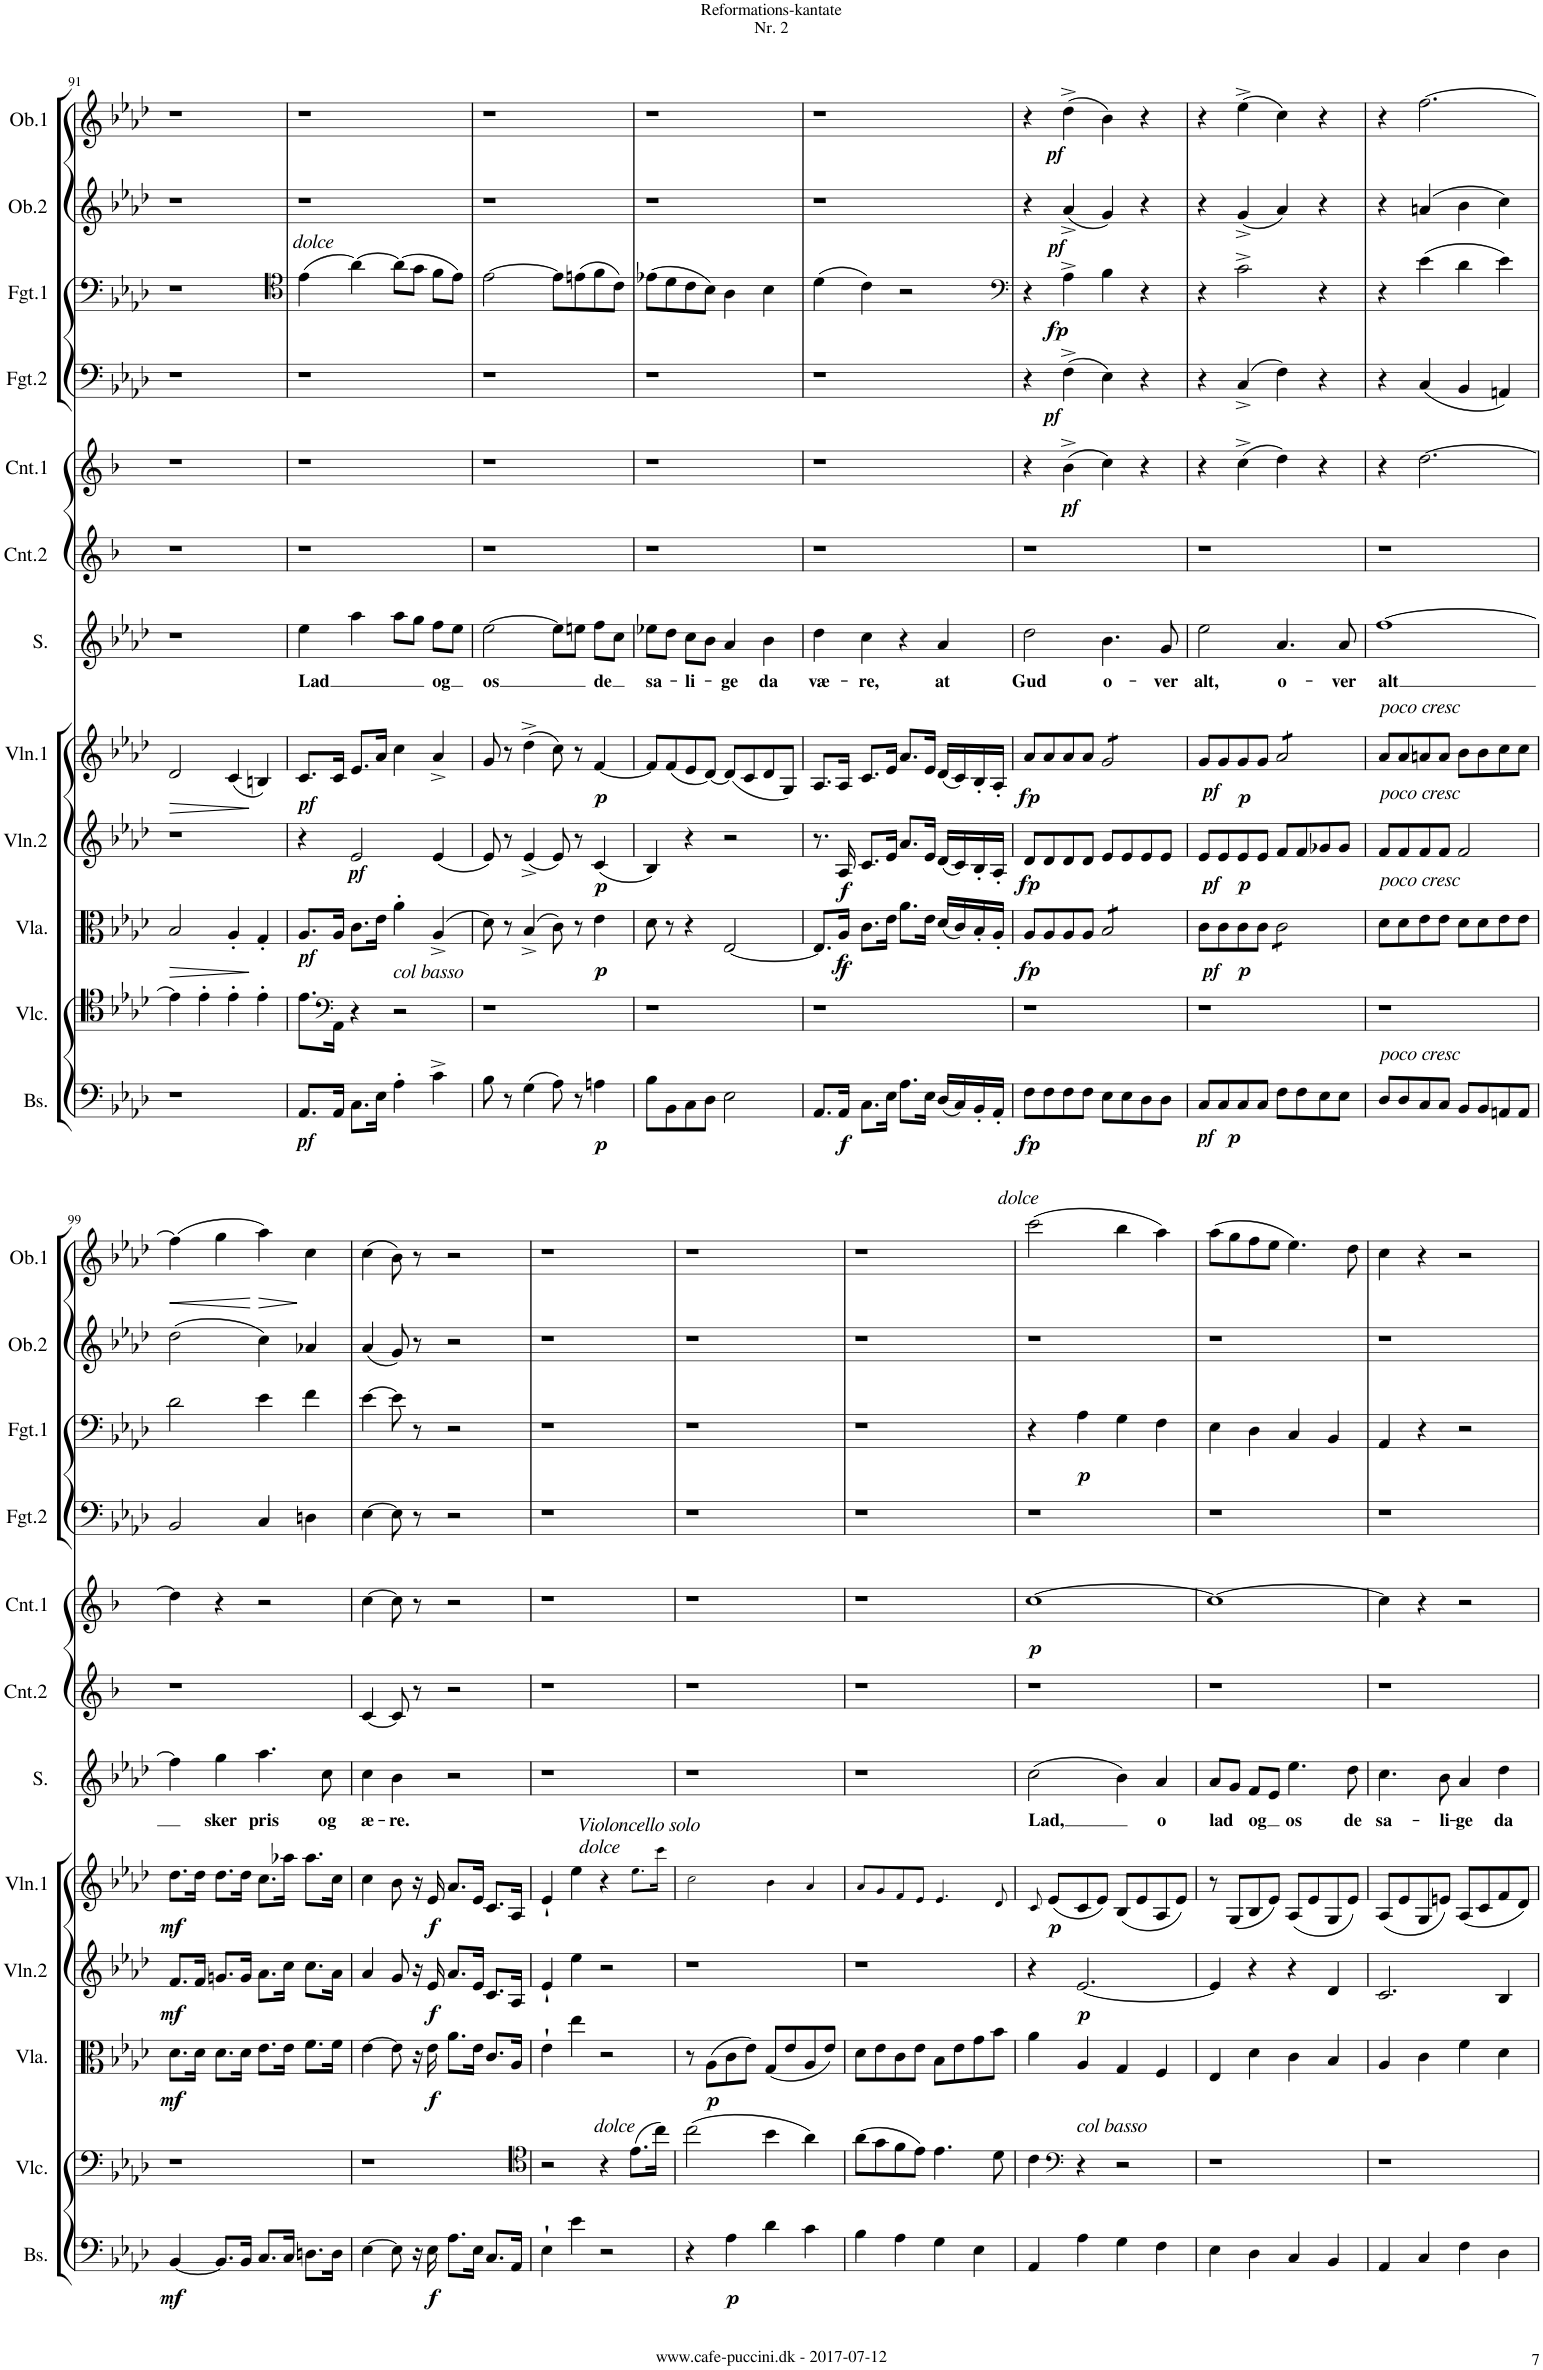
**kern	**dynam	**kern	**kern	**dynam	**kern	**dynam	**kern	**dynam	**kern	**kern	**kern	**text	**kern	**kern	**dynam	**kern	**kern	**dynam	**kern	**kern	**dynam
*part13	*part13	*part12	*part11	*part11	*part10	*part10	*part9	*part9	*part8	*part8	*part7	*part7	*part6	*part5	*part5	*part4	*part3	*part3	*part2	*part1	*part1
*staff14	*staff14	*staff13	*staff12	*staff12	*staff11	*staff11	*staff10	*staff10	*staff9	*staff8	*staff7	*staff7	*staff6	*staff5	*staff5	*staff4	*staff3	*staff3	*staff2	*staff1	*staff1
*I"Basso	*	*I"Violoncello	*I"Viola	*	*I"Violino 2	*	*I"Violino 1	*	*I"Piano	*	*I"Soprano	*	*I"Corno 2 (Eb)	*I"Corno 1 (Eb)	*	*I"Fagotto 2	*I"Fagotto 1	*	*I"Oboe 2	*I"Oboe 1	*
*I'Bs.	*	*I'Vlc.	*I'Vla.	*	*I'Vln.2	*	*I'Vln.1	*	*I'Pno.	*	*I'S.	*	*	*	*	*I'Fgt.2	*I'Fgt.1	*	*I'Ob.2	*I'Ob.1	*
!!LO:PB:g=z
*clefF4	*	*clefC4	*clefC3	*	*clefG2	*	*clefG2	*	*clefF4	*clefG2	*clefG2	*	*clefG2	*clefG2	*	*clefF4	*clefF4	*	*clefG2	*clefG2	*
*Trd7c12	*	*	*	*	*	*	*	*	*	*	*	*	*Trd-2c-3	*Trd-2c-3	*	*	*	*	*	*	*
*k[b-e-a-d-]	*	*k[b-e-a-d-]	*k[b-e-a-d-]	*	*k[b-e-a-d-]	*	*k[b-e-a-d-]	*	*k[b-e-a-d-]	*k[b-e-a-d-]	*k[b-e-a-d-]	*	*k[b-]	*k[b-]	*	*k[b-e-a-d-]	*k[b-e-a-d-]	*	*k[b-e-a-d-]	*k[b-e-a-d-]	*
*A-:	*	*A-:	*A-:	*	*A-:	*	*A-:	*	*A-:	*A-:	*A-:	*	*F:	*F:	*	*A-:	*A-:	*	*A-:	*A-:	*
*M4/4	*	*M4/4	*M4/4	*	*M4/4	*	*M4/4	*	*M4/4	*M4/4	*M4/4	*	*M4/4	*M4/4	*	*M4/4	*M4/4	*	*M4/4	*M4/4	*
*met(c)	*	*met(c)	*met(c)	*	*met(c)	*	*met(c)	*	*met(c)	*met(c)	*met(c)	*	*met(c)	*met(c)	*	*met(c)	*met(c)	*	*met(c)	*met(c)	*
=91	=91	=91	=91	=91	=91	=91	=91	=91	=91	=91	=91	=91	=91	=91	=91	=91	=91	=91	=91	=91	=91
!	!	!	!	!LO:HP:b	!	!	!	!LO:HP:b	!	!	!	!	!	!	!	!	!	!	!	!	!
1r	.	4e-\]	2B-/	>	1r	.	2d-/	>	2B- 2d-	4e-]	1r	.	1r	1r	.	1r	1r	.	1r	1r	.
.	.	4e-'\	.	.	.	.	.	.	.	4e-	.	.	.	.	.	.	.	.	.	.	.
.	.	4e-'\	4A-'/	.	.	.	(4c/	.	4A- 4c	4e-	.	.	.	.	.	.	.	.	.	.	.
.	.	4e-'\	4G'/	]	.	.	4Bn/)	]	4G 4Bn	4e-	.	.	.	.	.	.	.	.	.	.	.
=92	=92	=92	=92	=92	=92	=92	=92	=92	=92	=92	=92	=92	=92	=92	=92	=92	=92	=92	=92	=92	=92
*	*	*	*	*	*	*	*	*	*	*	*	*	*	*	*	*	*clefC4	*	*	*	*
!	!	!	!	!	!	!	!	!	!	!	!	!	!	!	!	!	!LO:TX:a:i:t=dolce	!	!	!	!
!	!	!	!	!	!	!	!LO:TX:b:Bi:t=pf	!	!	!	!	!	!	!	!	!	!	!	!	!	!
!	!	!	!LO:TX:b:Bi:t=pf	!	!	!	!	!	!	!	!	!	!	!	!	!	!	!	!	!	!
!LO:TX:b:Bi:t=pf	!	!	!	!	!	!	!	!	!	!	!	!	!	!	!	!	!	!	!	!	!
!	!	!	!	!	!	!	!	!	!	!	!	!LO:LY:b	!	!	!	!	!	!	!	!	!
8.AA-/L	.	8.e-\L	8.A-/L	.	4r	.	8.c/L	.	8.A- 8.cL	4e-	4ee-\	Lad	1r	1r	.	1r	(4e-\	.	1r	1r	.
*	*	*clefF4	*	*	*	*	*	*	*	*	*	*	*	*	*	*	*	*	*	*	*
16AA-/Jk	.	16AA-\Jk	16A-/Jk	.	.	.	16c/Jk	.	16AA-Jk	.	.	.	.	.	.	.	.	.	.	.	.
!	!	!	!	!	!LO:TX:b:Bi:t=pf	!	!	!	!	!	!	!	!	!	!	!	!	!	!	!	!
8.C\L	.	4r	8.c\L	.	2e-/	.	8.e-/L	.	8.CL	4a-	4aa-\	.	.	.	.	.	[4a-\)	.	.	.	.
16E-\Jk	.	.	16e-\Jk	.	.	.	16a-/Jk	.	16E-Jk	.	.	.	.	.	.	.	.	.	.	.	.
!	!	!LO:TX:a:i:t=col basso	!	!	!	!	!	!	!	!	!	!	!	!	!	!	!	!	!	!	!
4A-'\	.	2r	4a-'\	.	.	.	4cc\	.	8A-	8c 8a-L	8aa-\L	.	.	.	.	.	(8a-\L]	.	.	.	.
.	.	.	.	.	.	.	.	.	8r	8g	8gg\J	.	.	.	.	.	8g\J	.	.	.	.
!	!	!	!	!	!	!	!	!	!	!	!	!LO:LY:b	!	!	!	!	!	!	!	!	!
4c^\	.	.	(4A-^/	.	(4e-/	.	4a-^/	.	4C 4A-	8f	8ff\L	og	.	.	.	.	8f\L	.	.	.	.
.	.	.	.	.	.	.	.	.	.	8e-J	8ee-\J	.	.	.	.	.	8e-\J)	.	.	.	.
=93	=93	=93	=93	=93	=93	=93	=93	=93	=93	=93	=93	=93	=93	=93	=93	=93	=93	=93	=93	=93	=93
*	*	*	*	*	*	*	*	*	*	*^	*	*	*	*	*	*	*	*	*	*	*
!	!	!	!	!	!	!	!	!	!	!	!	!	!LO:LY:b	!	!	!	!	!	!	!	!	!
8B-\	.	1r	8d-\)	.	8e-/)	.	8g/	.	8BB- 8G	2e-	4ryy	[2ee-\	os	1r	1r	.	1r	[2e-\	.	1r	1r	.
8r	.	.	8r	.	8r	.	8r	.	8r	.	.	.	.	.	.	.	.	.	.	.	.	.
(4G\	.	.	(4B-^/	.	(4e-^/	.	(4dd-^\	.	4GG	.	4d-	.	.	.	.	.	.	.	.	.	.	.
8A-\)	.	.	8c\)	.	8e-/)	.	8cc\)	.	8AA-	8e-L	8c	8ee-\L]	.	.	.	.	.	8e-\L]	.	.	.	.
8r	.	.	8r	.	8r	.	8r	.	8r	8en	4.ryy	8een\J	.	.	.	.	.	(8en\	.	.	.	.
!	!LO:DY:b	!	!	!LO:DY:b	!	!LO:DY:b	!	!LO:DY:b	!	!	!	!	!LO:LY:b	!	!	!	!	!	!	!	!	!
4An\	p	.	4e-\	p	(4c/	p	[4f/	p	4AAn 4F	8f	.	8ff\L	de	.	.	.	.	8f\	.	.	.	.
.	.	.	.	.	.	.	.	.	.	8cJ	.	8cc\J	.	.	.	.	.	8c\J)	.	.	.	.
=94	=94	=94	=94	=94	=94	=94	=94	=94	=94	=94	=94	=94	=94	=94	=94	=94	=94	=94	=94	=94	=94	=94
!	!	!	!	!	!	!	!	!	!	!	!	!	!LO:LY:b	!	!	!	!	!	!	!	!	!
8B-\L	.	1r	8d-\	.	4B-/)	.	8f/L]	.	8BB- 8FL	8e-XL	2ryy	8ee-X\L	sa-	1r	1r	.	1r	(8e-X\L	.	1r	1r	.
8BB-\	.	.	8r	.	.	.	(8f/	.	8BB-	8d-	.	8dd-\J	.	.	.	.	.	8d-\	.	.	.	.
!	!	!	!	!	!	!	!	!	!	!	!	!	!LO:LY:b	!	!	!	!	!	!	!	!	!
8C\	.	.	4r	.	4r	.	8e-/	.	8C	8c	.	8cc\L	-li-	.	.	.	.	8c\	.	.	.	.
8D-\J	.	.	.	.	.	.	[8d-/J)	.	8D-J	8B-J	.	8b-\J	.	.	.	.	.	8B-\J)	.	.	.	.
!	!	!	!	!	!	!	!	!	!	!	!	!	!LO:LY:b	!	!	!	!	!	!	!	!	!
2E-\	.	.	[2E-/	.	2r	.	(8d-/L]	.	[2E-	8d-L	(4A-	4a-/	-ge	.	.	.	.	4A-\	.	.	.	.
.	.	.	.	.	.	.	8c/	.	.	8c	.	.	.	.	.	.	.	.	.	.	.	.
!	!	!	!	!	!	!	!	!	!	!	!	!	!LO:LY:b	!	!	!	!	!	!	!	!	!
.	.	.	.	.	.	.	8d-/	.	.	8d-	8G)	4b-\	da	.	.	.	.	4B-\	.	.	.	.
.	.	.	.	.	.	.	8G/J)	.	.	8GJ	8ryy	.	.	.	.	.	.	.	.	.	.	.
=95	=95	=95	=95	=95	=95	=95	=95	=95	=95	=95	=95	=95	=95	=95	=95	=95	=95	=95	=95	=95	=95	=95
!	!	!	!	!	!	!	!	!	!	!	!	!	!LO:LY:b	!	!	!	!	!	!	!	!	!
*	*	*	*	*	*	*	*	*	*	*v	*v	*	*	*	*	*	*	*	*	*	*	*
8.AA-/L	.	1r	8.E-/L]	.	8.r	.	8.A-/L	.	8AA- 8E-]	8A-	4dd-\	væ-	1r	1r	.	1r	(4d-\	.	1r	1r	.
.	.	.	.	.	.	.	.	.	16r	16r	.	.	.	.	.	.	.	.	.	.	.
!	!LO:DY:b	!	!	!LO:DY:b	!	!	!	!	!	!	!	!	!	!	!	!	!	!	!	!	!
!	!	!	!	!LO:DY:n=1:b	!	!LO:DY:b	!	!	!	!	!	!	!	!	!	!	!	!	!	!	!
16AA-/Jk	f	.	16A-/Jk	f f	16A-/	f	16A-/Jk	.	16AA-	16A-	.	.	.	.	.	.	.	.	.	.	.
!	!	!	!	!	!	!	!	!	!	!	!	!LO:LY:b	!	!	!	!	!	!	!	!	!
8.C\L	.	.	8.c\L	.	8.c/L	.	8.c/L	.	8.CL	8.cL	4cc\	-re,	.	.	.	.	4c\)	.	.	.	.
16E-\Jk	.	.	16e-\Jk	.	16e-/Jk	.	16e-/Jk	.	16E-Jk	16e-Jk	.	.	.	.	.	.	.	.	.	.	.
8.A-\L	.	.	8.a-\L	.	8.a-/L	.	8.a-/L	.	8.A-L	8.a-L	4r	.	.	.	.	.	2r	.	.	.	.
16E-\Jk	.	.	16e-\Jk	.	16e-/Jk	.	16e-/Jk	.	16E-Jk	16e-Jk	.	.	.	.	.	.	.	.	.	.	.
!	!	!	!	!	!	!	!	!	!	!	!	!LO:LY:b	!	!	!	!	!	!	!	!	!
(16D-/LL	.	.	(16d-/LL	.	(16d-/LL	.	(16d-/LL	.	16D-LL	16d-LL	4a-/	at	.	.	.	.	.	.	.	.	.
16C/)	.	.	16c/)	.	16c/)	.	16c/)	.	16C	16c	.	.	.	.	.	.	.	.	.	.	.
16BB-'/	.	.	16B-'/	.	16B-'/	.	16B-'/	.	16BB-	16B-	.	.	.	.	.	.	.	.	.	.	.
16AA-'/JJ	.	.	16A-'/JJ	.	16A-'/JJ	.	16A-'/JJ	.	16AA-JJ	16A-JJ	.	.	.	.	.	.	.	.	.	.	.
=96	=96	=96	=96	=96	=96	=96	=96	=96	=96	=96	=96	=96	=96	=96	=96	=96	=96	=96	=96	=96	=96
*	*	*	*	*	*	*	*	*	*	*	*	*	*	*	*	*	*clefF4	*	*	*	*
!	!LO:DY:b	!	!	!LO:DY:b	!	!LO:DY:b	!	!LO:DY:b	!	!	!	!LO:LY:b	!	!	!	!	!	!	!	!	!
8F\L	fp	1r	8A-/L	fp	8d-/L	fp	8a-/L	fp	8FL	8A- 8d- 8a-L	2dd-\	Gud	1r	4r	.	4r	4r	.	4r	4r	.
8F\	.	.	8A-/	.	8d-/	.	8a-/	.	8F	8A- 8d- 8a-	.	.	.	.	.	.	.	.	.	.	.
!	!	!	!	!	!	!	!	!	!	!	!	!	!	!	!	!	!	!	!	!LO:TX:b:Bi:t=pf	!
!	!	!	!	!	!	!	!	!	!	!	!	!	!	!	!	!	!	!	!LO:TX:b:Bi:t=pf	!	!
!	!	!	!	!	!	!	!	!	!	!	!	!	!	!	!	!LO:TX:b:Bi:t=pf	!	!	!	!	!
!	!	!	!	!	!	!	!	!	!	!	!	!	!	!LO:TX:b:Bi:t=pf	!	!	!	!	!	!	!
!	!	!	!	!	!	!	!	!	!	!	!	!	!	!	!	!	!	!LO:DY:b	!	!	!
8F\	.	.	8A-/	.	8d-/	.	8a-/	.	8F	8A- 8d- 8a-	.	.	.	(4b-^\	.	(4F^\	4A-^\	fp	(4a-^/	(4dd-^\	.
8F\J	.	.	8A-/J	.	8d-/J	.	8a-/J	.	8FJ	8A- 8d- 8a-J	.	.	.	.	.	.	.	.	.	.	.
!	!	!	!	!	!	!	!	!	!	!	!	!LO:LY:b	!	!	!	!	!	!	!	!	!
*	*	*	*tremolo	*	*	*	*	*	*	*	*	*	*	*	*	*	*	*	*	*	*
*	*	*	*	*	*	*	*tremolo	*	*	*	*	*	*	*	*	*	*	*	*	*	*
*	*	*	*	*	*	*	*	*	*	*tremolo	*	*	*	*	*	*	*	*	*	*	*
8E-\L	.	.	8B-/L	.	8e-/L	.	8g/L	.	8E-L	8B- 8e- 8gL	4.b-\	o-	.	4cc\)	.	4E-\)	4B-\	.	4g/)	4b-\)	.
8E-\	.	.	8B-/	.	8e-/	.	8g/	.	8E-	8B- 8e- 8g	.	.	.	.	.	.	.	.	.	.	.
8D-\	.	.	8B-/	.	8e-/	.	8g/	.	8D-	8B- 8e- 8g	.	.	.	4r	.	4r	4r	.	4r	4r	.
!	!	!	!	!	!	!	!	!	!	!	!	!LO:LY:b	!	!	!	!	!	!	!	!	!
8D-\J	.	.	8B-/J	.	8e-/J	.	8g/J	.	8D-J	8B- 8e- 8gJ	8g/	-ver	.	.	.	.	.	.	.	.	.
*	*	*	*	*	*	*	*Xtremolo	*	*	*	*	*	*	*	*	*	*	*	*	*	*
*	*	*	*Xtremolo	*	*	*	*	*	*	*	*	*	*	*	*	*	*	*	*	*	*
=97	=97	=97	=97	=97	=97	=97	=97	=97	=97	=97	=97	=97	=97	=97	=97	=97	=97	=97	=97	=97	=97
!	!	!	!	!	!	!	!LO:TX:b:Bi:t=pf	!	!	!	!	!	!	!	!	!	!	!	!	!	!
!	!	!	!	!	!LO:TX:b:Bi:t=pf	!	!	!	!	!	!	!	!	!	!	!	!	!	!	!	!
!	!	!	!LO:TX:b:Bi:t=pf	!	!	!	!	!	!	!	!	!	!	!	!	!	!	!	!	!	!
!LO:TX:b:Bi:t=pf	!	!	!	!	!	!	!	!	!	!	!	!	!	!	!	!	!	!	!	!	!
!	!	!	!	!	!	!	!	!	!	!	!	!LO:LY:b	!	!	!	!	!	!	!	!	!
*	*	*	*	*	*	*	*	*	*tremolo	*	*	*	*	*	*	*	*	*	*	*	*
8C/L	.	1r	8c\L	.	8e-/L	.	8g/L	.	8CL	8c 8e- 8gL	2ee-\	alt,	1r	4r	.	4r	4r	.	4r	4r	.
8C/	.	.	8c\	.	8e-/	.	8g/	.	8C	8c 8e- 8g	.	.	.	.	.	.	.	.	.	.	.
!	!LO:DY:b	!	!	!LO:DY:b	!	!LO:DY:b	!	!LO:DY:b	!	!	!	!	!	!	!	!	!	!	!	!	!
8C/	p	.	8c\	p	8e-/	p	8g/	p	8C	8c 8e- 8g	.	.	.	(4cc^\	.	(4C^/	2c^\	.	(4g^/	(4ee-^\	.
8C/J	.	.	8c\J	.	8e-/J	.	8g/J	.	8CJ	8c 8e- 8gJ	.	.	.	.	.	.	.	.	.	.	.
*	*	*	*	*	*	*	*	*	*	*Xtremolo	*	*	*	*	*	*	*	*	*	*	*
*	*	*	*	*	*	*	*	*	*Xtremolo	*	*	*	*	*	*	*	*	*	*	*	*
!	!	!	!	!	!	!	!	!	!	!	!	!LO:LY:b	!	!	!	!	!	!	!	!	!
*	*	*	*tremolo	*	*	*	*	*	*	*	*	*	*	*	*	*	*	*	*	*	*
*	*	*	*	*	*	*	*tremolo	*	*	*	*	*	*	*	*	*	*	*	*	*	*
8F\L	.	.	8c\L	.	8f/L	.	8a-/L	.	8FL	8c 8f 8a-L	4.a-/	o-	.	4dd\)	.	4F\)	.	.	4a-/)	4cc\)	.
8F\	.	.	8c\	.	8f/	.	8a-/	.	8F	8c 8f 8a-	.	.	.	.	.	.	.	.	.	.	.
8E-\	.	.	8c\	.	8g-X/	.	8a-/	.	8E-	8c 8g-X 8a-	.	.	.	4r	.	4r	4r	.	4r	4r	.
!	!	!	!	!	!	!	!	!	!	!	!	!LO:LY:b	!	!	!	!	!	!	!	!	!
8E-\J	.	.	8c\J	.	8g-/J	.	8a-/J	.	8E-J	8c 8g- 8a-J	8a-/	-ver	.	.	.	.	.	.	.	.	.
*	*	*	*	*	*	*	*Xtremolo	*	*	*	*	*	*	*	*	*	*	*	*	*	*
*	*	*	*Xtremolo	*	*	*	*	*	*	*	*	*	*	*	*	*	*	*	*	*	*
=98	=98	=98	=98	=98	=98	=98	=98	=98	=98	=98	=98	=98	=98	=98	=98	=98	=98	=98	=98	=98	=98
!	!	!	!	!	!	!	!	!	!	!LO:TX:a:i:t=poco cresc	!	!	!	!	!	!	!	!	!	!	!
!	!	!	!	!	!	!	!LO:TX:a:i:t=poco cresc	!	!	!	!	!	!	!	!	!	!	!	!	!	!
!	!	!	!	!	!LO:TX:a:i:t=poco cresc	!	!	!	!	!	!	!	!	!	!	!	!	!	!	!	!
!	!	!	!LO:TX:a:i:t=poco cresc	!	!	!	!	!	!	!	!	!	!	!	!	!	!	!	!	!	!
!LO:TX:a:i:t=poco cresc	!	!	!	!	!	!	!	!	!	!	!	!	!	!	!	!	!	!	!	!	!
!	!	!	!	!	!	!	!	!	!	!	!	!LO:LY:b	!	!	!	!	!	!	!	!	!
8D-/L	.	1r	8d-\L	.	8f/L	.	8a-/L	.	8D-L	8d- 8f 8a-L	[1ff	alt	1r	4r	.	4r	4r	.	4r	4r	.
8D-/	.	.	8d-\	.	8f/	.	8a-/	.	8D-	8d- 8f 8a-	.	.	.	.	.	.	.	.	.	.	.
8C/	.	.	8e-\	.	8f/	.	8an/	.	8C	8e- 8f 8an	.	.	.	[2.dd\	.	(4C/	(4e-\	.	(4an/	[2.ff\	.
8C/J	.	.	8e-\J	.	8f/J	.	8a/J	.	8CJ	8e- 8f 8aJ	.	.	.	.	.	.	.	.	.	.	.
8BB-/L	.	.	8d-\L	.	2f/	.	8b-\L	.	8BB-L	8d- 8f 8b-L	.	.	.	.	.	4BB-/	4d-\	.	4b-\	.	.
8BB-/	.	.	8d-\	.	.	.	8b-\	.	8BB-	8d- 8f 8b-	.	.	.	.	.	.	.	.	.	.	.
8AAn/	.	.	8e-\	.	.	.	8cc\	.	8AAn	8e- 8f 8cc	.	.	.	.	.	4AAn/)	4e-\)	.	4cc\)	.	.
8AA/J	.	.	8e-\J	.	.	.	8cc\J	.	8AAJ	8e- 8f 8ccJ	.	.	.	.	.	.	.	.	.	.	.
!!LO:LB:g=z
=99	=99	=99	=99	=99	=99	=99	=99	=99	=99	=99	=99	=99	=99	=99	=99	=99	=99	=99	=99	=99	=99
!	!LO:DY:b	!	!	!LO:DY:b	!	!LO:DY:b	!	!LO:DY:b	!	!	!	!	!	!	!	!	!	!	!	!	!LO:HP:b
[4BB-/	mf	1r	8.d-\L	mf	8.f/L	mf	8.dd-\L	mf	[4BB-	8.d- 8.f 8.dd-L	4ff\]	.	1r	4dd\]	.	2BB-/	2d-\	.	(2dd-\	(4ff\]	<
.	.	.	16d-\Jk	.	16f/Jk	.	16dd-\Jk	.	.	16d- 16f 16dd-Jk	.	.	.	.	.	.	.	.	.	.	.
!	!	!	!	!	!	!	!	!	!	!	!	!LO:LY:b	!	!	!	!	!	!	!	!	!
8.BB-/L]	.	.	8.d-\L	.	8.gn/L	.	8.dd-\L	.	8.BB-L]	8.d- 8.f 8.dd-L	4gg\	sker	.	4r	.	.	.	.	.	4gg\	.
16BB-/Jk	.	.	16d-\Jk	.	16g/Jk	.	16dd-\Jk	.	16B-Jk	16d- 16f 16dd-Jk	.	.	.	.	.	.	.	.	.	.	.
!	!	!	!	!	!	!	!	!	!	!	!	!LO:LY:b	!	!	!	!	!	!	!	!	!LO:HP:n=1:b
8.C/L	.	.	8.e-\L	.	8.a-\L	.	8.cc\L	.	8.cL	8.e- 8.a-X 8.ccnL	4.aa-\	pris	.	2r	.	4C/	4e-\	.	4cc\)	4aa-\)	[ >
16C/Jk	.	.	16e-\Jk	.	16cc\Jk	.	16aa-X\Jk	.	16c 16e-Jk	16cc 16aa-XJk	.	.	.	.	.	.	.	.	.	.	.
8.Dn\L	.	.	8.f\L	.	8.cc\L	.	8.aa-\L	.	8.dn 8.fL	8.cc 8.aa-L	.	.	.	.	.	4Dn\	4f\	.	4a-X/	4cc\	]
!	!	!	!	!	!	!	!	!	!	!	!	!LO:LY:b	!	!	!	!	!	!	!	!	!
.	.	.	.	.	.	.	.	.	.	.	8cc\	og	.	.	.	.	.	.	.	.	.
16D\Jk	.	.	16f\Jk	.	16a-\Jk	.	16cc\Jk	.	16d 16fJk	16a- 16ccJk	.	.	.	.	.	.	.	.	.	.	.
=100	=100	=100	=100	=100	=100	=100	=100	=100	=100	=100	=100	=100	=100	=100	=100	=100	=100	=100	=100	=100	=100
!	!	!	!	!	!	!	!	!	!	!	!	!LO:LY:b	!	!	!	!	!	!	!	!	!
[4E-\	.	1r	[4e-\	.	4a-/	.	4cc\	.	4e-	4a- 4cc	4cc\	æ-	[4c/	[4cc\	.	[4E-\	[4e-\	.	(4a-/	(4cc\	.
!	!	!	!	!	!	!	!	!	!	!	!	!LO:LY:b	!	!	!	!	!	!	!	!	!
8E-\]	.	.	8e-\]	.	8g/	.	8b-\	.	8e-	8g 8b-	4b-\	-re.	8c/]	8cc\]	.	8E-\]	8e-\]	.	8g/)	8b-\)	.
16r	.	.	16r	.	16r	.	16r	.	16r	16r	.	.	8r	8r	.	8r	8r	.	8r	8r	.
!	!LO:DY:b	!	!	!LO:DY:b	!	!LO:DY:b	!	!LO:DY:b	!	!	!	!	!	!	!	!	!	!	!	!	!
16E-\	f	.	16e-\	f	16e-/	f	16e-/	f	16E-	16e-	.	.	.	.	.	.	.	.	.	.	.
8.A-\L	.	.	8.a-\L	.	8.a-/L	.	8.a-/L	.	8.A-L	8.a-L	2r	.	2r	2r	.	2r	2r	.	2r	2r	.
16E-\Jk	.	.	16e-\Jk	.	16e-/Jk	.	16e-/Jk	.	16E-Jk	16e-Jk	.	.	.	.	.	.	.	.	.	.	.
8.C/L	.	.	8.c/L	.	8.c/L	.	8.c/L	.	8.CL	8.cL	.	.	.	.	.	.	.	.	.	.	.
16AA-/Jk	.	.	16A-/Jk	.	16A-/Jk	.	16A-/Jk	.	16AA-Jk	16A-Jk	.	.	.	.	.	.	.	.	.	.	.
=101	=101	=101	=101	=101	=101	=101	=101	=101	=101	=101	=101	=101	=101	=101	=101	=101	=101	=101	=101	=101	=101
*	*	*clefC4	*	*	*	*	*	*	*	*	*	*	*	*	*	*	*	*	*	*	*
4E-`\	.	2r	4e-`\	.	4e-`/	.	4e-`/	.	4E-	4e-	1r	.	1r	1r	.	1r	1r	.	1r	1r	.
4e-\	.	.	4ee-\	.	4ee-\	.	4ee-\	.	4e-	4ee-	.	.	.	.	.	.	.	.	.	.	.
2r	.	4r	2r	.	2r	.	4r	.	2r	4r	.	.	.	.	.	.	.	.	.	.	.
!	!	!	!	!	!	!	!	!	!	!LO:TX:a:i:t=dolce	!	!	!	!	!	!	!	!	!	!	!
!	!	!	!	!	!	!	!LO:TX:a:i:t=Violoncello solo	!	!	!	!	!	!	!	!	!	!	!	!	!	!
!	!	!	!	!	!	!	!LO:TX:a:t=dolce	!	!	!	!	!	!	!	!	!	!	!	!	!	!
!	!	!LO:TX:a:i:t=dolce	!	!	!	!	!	!	!	!	!	!	!	!	!	!	!	!	!	!	!
.	.	(8.e-\L	.	.	.	.	8.ee-\L	.	.	8.ee-L	.	.	.	.	.	.	.	.	.	.	.
.	.	16cc\Jk)	.	.	.	.	16ccc\Jk	.	.	16cccJk	.	.	.	.	.	.	.	.	.	.	.
=102	=102	=102	=102	=102	=102	=102	=102	=102	=102	=102	=102	=102	=102	=102	=102	=102	=102	=102	=102	=102	=102
*	*	*	*	*	*	*	*	*	*^	*	*	*	*	*	*	*	*	*	*	*	*
4r	.	(2cc\	8r	.	1r	.	2cc\	.	8r	4r	2ccc	1r	.	1r	1r	.	1r	1r	.	1r	1r	.
!	!	!	!	!LO:DY:b	!	!	!	!	!	!	!	!	!	!	!	!	!	!	!	!	!	!
.	.	.	(8A-\L	p	.	.	.	.	8a-	.	.	.	.	.	.	.	.	.	.	.	.	.
!	!LO:DY:b	!	!	!	!	!	!	!	!	!	!	!	!	!	!	!	!	!	!	!	!	!
4A-\	p	.	8c\	.	.	.	.	.	8e-L	4A-	.	.	.	.	.	.	.	.	.	.	.	.
.	.	.	8e-\J)	.	.	.	.	.	8a-J	.	.	.	.	.	.	.	.	.	.	.	.	.
4d-\	.	4b-\	(8G/L	.	.	.	4b-\	.	8e-L	4d-	4bb-	.	.	.	.	.	.	.	.	.	.	.
.	.	.	8e-/	.	.	.	.	.	8g	.	.	.	.	.	.	.	.	.	.	.	.	.
4c\	.	4a-\)	8A-/	.	.	.	4a-/	.	8e-	4c	4aa-	.	.	.	.	.	.	.	.	.	.	.
.	.	.	8e-/J)	.	.	.	.	.	8a-J	.	.	.	.	.	.	.	.	.	.	.	.	.
=103	=103	=103	=103	=103	=103	=103	=103	=103	=103	=103	=103	=103	=103	=103	=103	=103	=103	=103	=103	=103	=103	=103
4B-\	.	(8a-\L	8d-\L	.	1r	.	8a-/L	.	8d-L	4B-	8aa-L	1r	.	1r	1r	.	1r	1r	.	1r	1r	.
.	.	8g\	8e-\	.	.	.	8g/	.	8e-	.	8gg	.	.	.	.	.	.	.	.	.	.	.
4A-\	.	8f\	8c\	.	.	.	8f/	.	8c	4A-	8ff	.	.	.	.	.	.	.	.	.	.	.
.	.	8e-\J)	8e-\J	.	.	.	8e-/J	.	8e-J	.	8ee-J	.	.	.	.	.	.	.	.	.	.	.
4G\	.	4.e-\	8B-\L	.	.	.	4.e-/	.	8B-L	4G	4.ee-	.	.	.	.	.	.	.	.	.	.	.
.	.	.	8e-\	.	.	.	.	.	8e-	.	.	.	.	.	.	.	.	.	.	.	.	.
4E-\	.	.	8g\	.	.	.	.	.	8G	4E-	.	.	.	.	.	.	.	.	.	.	.	.
.	.	8d-\	8b-\J	.	.	.	8d-/	.	8e-J	.	8dd-	.	.	.	.	.	.	.	.	.	.	.
*	*	*	*	*	*	*	*	*	*v	*v	*	*	*	*	*	*	*	*	*	*	*	*
=104	=104	=104	=104	=104	=104	=104	=104	=104	=104	=104	=104	=104	=104	=104	=104	=104	=104	=104	=104	=104	=104
!	!	!	!	!	!	!	!	!	!	!	!	!	!	!	!	!	!	!	!	!LO:TX:a:i:t=dolce	!
!	!	!	!	!	!	!	!	!	!	!	!	!LO:LY:b	!	!	!LO:DY:b	!	!	!	!	!	!
4AA-/	.	4c\	4a-\	.	4r	.	8c/	.	4AA-	8ccL	(2cc\	Lad,	1r	[1cc	p	1r	4r	.	1r	(2ccc\	.
!	!	!	!	!	!	!	!	!LO:DY:b	!	!	!	!	!	!	!	!	!	!	!	!	!
.	.	.	.	.	.	.	(8e-/L	p	.	8e-	.	.	.	.	.	.	.	.	.	.	.
*	*	*clefF4	*	*	*	*	*	*	*	*	*	*	*	*	*	*	*	*	*	*	*
!	!	!LO:TX:a:i:t=col basso	!	!	!	!	!	!	!	!	!	!	!	!	!	!	!	!	!	!	!
!	!	!	!	!	!	!LO:DY:b	!	!	!	!	!	!	!	!	!	!	!	!LO:DY:b	!	!	!
4A-\	.	4r	4A-/	.	[2.e-/	p	8c/	.	4A-	8c	.	.	.	.	.	.	4A-\	p	.	.	.
.	.	.	.	.	.	.	8e-/J)	.	.	8e-J	.	.	.	.	.	.	.	.	.	.	.
4G\	.	2r	4G/	.	.	.	(8B-/L	.	4G	8B-L	4b-\)	.	.	.	.	.	4G\	.	.	4bb-\	.
.	.	.	.	.	.	.	8e-/	.	.	8e-	.	.	.	.	.	.	.	.	.	.	.
!	!	!	!	!	!	!	!	!	!	!	!	!LO:LY:b	!	!	!	!	!	!	!	!	!
4F\	.	.	4F/	.	.	.	8A-/	.	4F	8A-	4a-/	o	.	.	.	.	4F\	.	.	4aa-\)	.
.	.	.	.	.	.	.	8e-/J)	.	.	8e-J	.	.	.	.	.	.	.	.	.	.	.
=105	=105	=105	=105	=105	=105	=105	=105	=105	=105	=105	=105	=105	=105	=105	=105	=105	=105	=105	=105	=105	=105
!	!	!	!	!	!	!	!	!	!	!	!	!LO:LY:b	!	!	!	!	!	!	!	!	!
4E-\	.	1r	4E-/	.	4e-/]	.	8r	.	4E-	8r	8a-/L	lad	1r	1cc_	.	1r	4E-\	.	1r	(8aa-\L	.
.	.	.	.	.	.	.	(8G/L	.	.	8G	8g/J	.	.	.	.	.	.	.	.	8gg\	.
!	!	!	!	!	!	!	!	!	!	!	!	!LO:LY:b	!	!	!	!	!	!	!	!	!
4D-\	.	.	4d-\	.	4r	.	8B-/	.	4D-	8B-L	8f/L	og	.	.	.	.	4D-\	.	.	8ff\	.
.	.	.	.	.	.	.	8e-/J)	.	.	8e-J	8e-/J	.	.	.	.	.	.	.	.	8ee-\J	.
!	!	!	!	!	!	!	!	!	!	!	!	!LO:LY:b	!	!	!	!	!	!	!	!	!
4C/	.	.	4c\	.	4r	.	(8A-/L	.	4C	8A-L	4.ee-\	os	.	.	.	.	4C/	.	.	4.ee-\)	.
.	.	.	.	.	.	.	8e-/	.	.	8e-	.	.	.	.	.	.	.	.	.	.	.
4BB-/	.	.	4B-/	.	4d-/	.	8G/	.	4BB-	8G	.	.	.	.	.	.	4BB-/	.	.	.	.
!	!	!	!	!	!	!	!	!	!	!	!	!LO:LY:b	!	!	!	!	!	!	!	!	!
.	.	.	.	.	.	.	8e-/J)	.	.	8e-J	8dd-\	de	.	.	.	.	.	.	.	8dd-\	.
=106	=106	=106	=106	=106	=106	=106	=106	=106	=106	=106	=106	=106	=106	=106	=106	=106	=106	=106	=106	=106	=106
!	!	!	!	!	!	!	!	!	!	!	!	!LO:LY:b	!	!	!	!	!	!	!	!	!
4AA-/	.	1r	4A-/	.	2.c/	.	(8A-/L	.	4AA-	8A-L	4.cc\	sa-	1r	4cc\]	.	1r	4AA-/	.	1r	4cc\	.
.	.	.	.	.	.	.	8e-/	.	.	8e-	.	.	.	.	.	.	.	.	.	.	.
4C/	.	.	4c\	.	.	.	8G/	.	4C	8G	.	.	.	4r	.	.	4r	.	.	4r	.
!	!	!	!	!	!	!	!	!	!	!	!	!LO:LY:b	!	!	!	!	!	!	!	!	!
.	.	.	.	.	.	.	8en/J)	.	.	8enJ	8b-\	-li-	.	.	.	.	.	.	.	.	.
!	!	!	!	!	!	!	!	!	!	!	!	!LO:LY:b	!	!	!	!	!	!	!	!	!
4F\	.	.	4f\	.	.	.	(8A-/L	.	4F	8A-L	4a-/	-ge	.	2r	.	.	2r	.	.	2r	.
.	.	.	.	.	.	.	8c/	.	.	8c	.	.	.	.	.	.	.	.	.	.	.
!	!	!	!	!	!	!	!	!	!	!	!	!LO:LY:b	!	!	!	!	!	!	!	!	!
4D-\	.	.	4d-\	.	4B-/	.	8f/	.	4D-	8f	4dd-\	da	.	.	.	.	.	.	.	.	.
.	.	.	.	.	.	.	8d-/J)	.	.	8B- 8d-J	.	.	.	.	.	.	.	.	.	.	.
=	=	=	=	=	=	=	=	=	=	=	=	=	=	=	=	=	=	=	=	=	=
*-	*-	*-	*-	*-	*-	*-	*-	*-	*-	*-	*-	*-	*-	*-	*-	*-	*-	*-	*-	*-	*-
